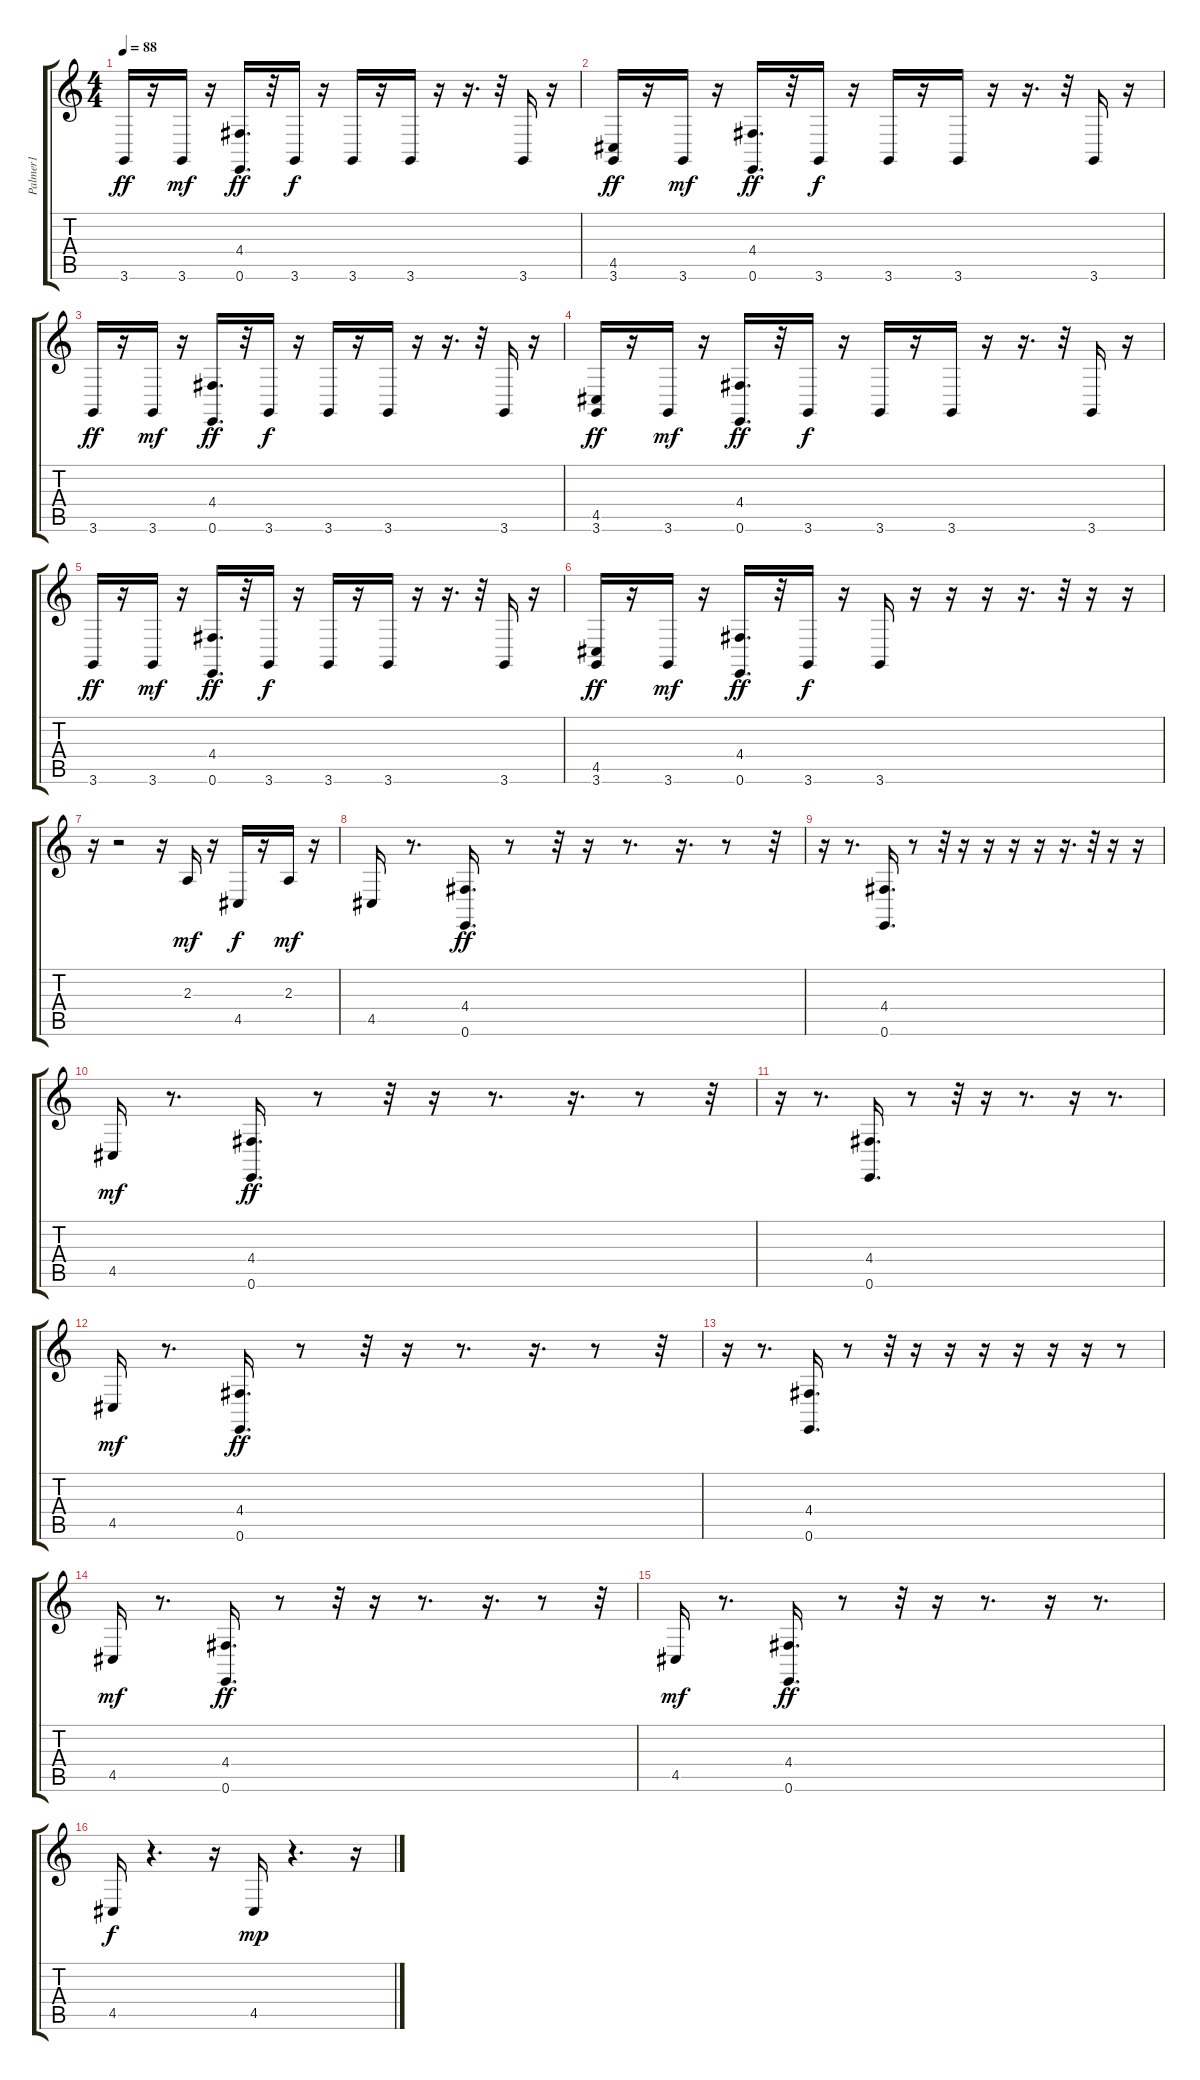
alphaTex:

\track ("Palmer1" "Palmer1") {instrument acousticgrandpiano}
\staff {score tabs}
\tuning (E4 B3 G3 D3 A2 E2) {hide}
\ts (4 4)
\tempo 88
\clef g2
\ks c
3.6.16{dy ff} r.16 3.6.16{dy mf} r.16 (4.4 0.6).16{d dy ff} r.32 3.6.16{dy f} r.16 3.6.16 r.16 3.6.16 r.16 r.16{d} r.32 3.6.16 r.16 |
(4.5 3.6).16{dy ff} r.16 3.6.16{dy mf} r.16 (4.4 0.6).16{d dy ff} r.32 3.6.16{dy f} r.16 3.6.16 r.16 3.6.16 r.16 r.16{d} r.32 3.6.16 r.16 |
3.6.16{dy ff} r.16 3.6.16{dy mf} r.16 (4.4 0.6).16{d dy ff} r.32 3.6.16{dy f} r.16 3.6.16 r.16 3.6.16 r.16 r.16{d} r.32 3.6.16 r.16 |
(4.5 3.6).16{dy ff} r.16 3.6.16{dy mf} r.16 (4.4 0.6).16{d dy ff} r.32 3.6.16{dy f} r.16 3.6.16 r.16 3.6.16 r.16 r.16{d} r.32 3.6.16 r.16 |
3.6.16{dy ff} r.16 3.6.16{dy mf} r.16 (4.4 0.6).16{d dy ff} r.32 3.6.16{dy f} r.16 3.6.16 r.16 3.6.16 r.16 r.16{d} r.32 3.6.16 r.16 |
(4.5 3.6).16{dy ff} r.16 3.6.16{dy mf} r.16 (4.4 0.6).16{d dy ff} r.32 3.6.16{dy f} r.16 3.6.16 r.16 r.16 r.16 r.16{d} r.32 r.16 r.16 |
r.16 r.2 r.16 2.3.16{dy mf} r.16 4.5.16{dy f} r.16 2.3.16{dy mf} r.16 |
4.5.16 r.8{d} (4.4 0.6).16{d dy ff} r.8 r.32 r.16 r.8{d} r.16{d} r.8 r.32 |
r.16 r.8{d} (4.4 0.6).16{d} r.8 r.32 r.16 r.16 r.16 r.16 r.16{d} r.32 r.16 r.16 |
4.5.16{dy mf} r.8{d} (4.4 0.6).16{d dy ff} r.8 r.32 r.16 r.8{d} r.16{d} r.8 r.32 |
r.16 r.8{d} (4.4 0.6).16{d} r.8 r.32 r.16 r.8{d} r.16 r.8{d} |
4.5.16{dy mf} r.8{d} (4.4 0.6).16{d dy ff} r.8 r.32 r.16 r.8{d} r.16{d} r.8 r.32 |
r.16 r.8{d} (4.4 0.6).16{d} r.8 r.32 r.16 r.16 r.16 r.16 r.16 r.16 r.8 |
4.5.16{dy mf} r.8{d} (4.4 0.6).16{d dy ff} r.8 r.32 r.16 r.8{d} r.16{d} r.8 r.32 |
4.5.16{dy mf} r.8{d} (4.4 0.6).16{d dy ff} r.8 r.32 r.16 r.8{d} r.16 r.8{d} |
4.5.16{dy f} r.4{d} r.16 4.5.16{dy mp} r.4{d} r.16
